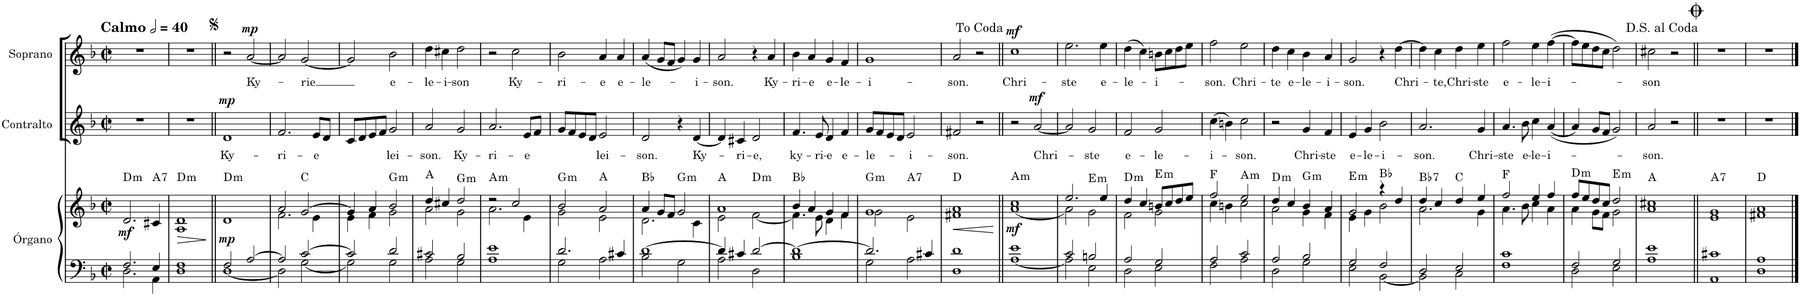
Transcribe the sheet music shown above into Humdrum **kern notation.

**kern	**kern	**dynam	**harte	**kern	**text	**dynam	**kern	**text	**dynam
*part3	*part3	*part3	*part3	*part2	*part2	*part2	*part1	*part1	*part1
*staff4	*staff3	*staff3/4	*	*staff2	*staff2	*staff2	*staff1	*staff1	*staff1
*I"Órgano	*	*	*	*I"Contralto	*	*	*I"Soprano	*	*
*	*	*	*	*I'C.	*	*	*I'S.	*	*
*clefF4	*clefG2	*	*	*clefG2	*	*	*clefG2	*	*
*k[b-]	*k[b-]	*	*	*k[b-]	*	*	*k[b-]	*	*
*M2/2	*M2/2	*	*	*M2/2	*	*	*M2/2	*	*
*met(c|)	*met(c|)	*	*	*met(c|)	*	*	*met(c|)	*	*
*MM80	*MM80	*	*	*MM80	*	*	*MM80	*	*
=1	=1	=1	=1	=1	=1	=1	=1	=1	=1
*^	*	*	*	*	*	*	*	*	*
!	!	!	!	!	!	!	!	!LO:TX:a:B:t=Calmo	!	!
!	!	!	!LO:DY:b	!LO:H:kt=m	!	!	!	!	!	!
2.F/	2.D\	2.d/	mf	D:min	1r	.	.	1r	.	.
!	!	!	!	!LO:H:kt=7	!	!	!	!	!	!
4E/	4AA\	4c#X/	.	A:7	.	.	.	.	.	.
=2	=2	=2	=2	=2	=2	=2	=2	=2	=2	=2
!	!	!	!LO:HP:b	!LO:H:kt=m	!	!	!	!	!	!
1F	1D	1A 1d	>	D:min	1r	.	.	1r	.	.
*v	*v	*	*	*	*	*	*	*	*	*
.	.	]	.	.	.	.	.	.	.
=3||	=3||	=3||	=3||	=3||	=3||	=3||	=3||	=3||	=3||
*^	*	*	*	*	*	*	*	*	*
!	!	!	!LO:DY:b	!LO:H:kt=m	!	!LO:LY:b	!LO:DY:a	!	!	!
2F/	[1D	1d	mp	D:min	1d	Ky-	mp	2r	.	.
!	!	!	!	!	!	!	!	!	!LO:LY:b	!LO:DY:a
[2A/	.	.	.	.	.	.	.	[2a/	Ky-	mp
=4	=4	=4	=4	=4	=4	=4	=4	=4	=4	=4
*	*	*^	*	*	*	*	*	*	*	*
!	!	!	!	!	!	!	!LO:LY:b	!	!	!	!
2A/]	2D\]	2a/	2.f\	.	.	2.f/	-ri-	.	2a/]	.	.
!	!	!	!	!	!	!	!	!	!	!LO:LY:b	!
[2c/	[2G\	[2g/	.	.	C:maj	.	.	.	[2g/	-rie	.
!	!	!	!	!	!	!	!LO:LY:b	!	!	!	!
.	.	.	4e\	.	.	8e/L	-e	.	.	.	.
.	.	.	.	.	.	8d/J	.	.	.	.	.
=5	=5	=5	=5	=5	=5	=5	=5	=5	=5	=5	=5
2c/]	2G\]	4g/]	4e\	.	.	8c/L	.	.	2g/]	.	.
.	.	.	.	.	.	8d/	.	.	.	.	.
.	.	4a/	4f\	.	.	8e/	.	.	.	.	.
.	.	.	.	.	.	8f/J	.	.	.	.	.
!	!	!	!	!	!LO:H:kt=m	!	!LO:LY:b	!	!	!LO:LY:b	!
2d/	2G\	2b-/	2g\	.	G:min	2g/	-lei-	.	2b-\	e-	.
=6	=6	=6	=6	=6	=6	=6	=6	=6	=6	=6	=6
!	!	!	!	!	!	!	!LO:LY:b	!	!	!LO:LY:b	!
2c#X/	2A\	4dd/	2a\	.	A:maj	2a/	-son.	.	4dd\	-le-	.
!	!	!	!	!	!	!	!	!	!	!LO:LY:b	!
.	.	4cc#X/	.	.	.	.	.	.	4cc#X\	-i-	.
!	!	!	!	!	!LO:H:kt=m	!	!LO:LY:b	!	!	!LO:LY:b	!
2B-/	2G\	2dd/	2g\	.	G:min	2g/	Ky-	.	2dd\	-son	.
=7	=7	=7	=7	=7	=7	=7	=7	=7	=7	=7	=7
!	!	!	!	!	!LO:H:kt=m	!	!LO:LY:b	!	!	!	!
1e	1A	2r	2.a\	.	A:min	2.a/	-ri-	.	2r	.	.
!	!	!	!	!	!	!	!	!	!	!LO:LY:b	!
.	.	2cc/	.	.	.	.	.	.	2cc\	Ky-	.
!	!	!	!	!	!	!	!LO:LY:b	!	!	!	!
.	.	.	4e\	.	.	8e/L	-e	.	.	.	.
.	.	.	.	.	.	8f/J	.	.	.	.	.
=8	=8	=8	=8	=8	=8	=8	=8	=8	=8	=8	=8
!	!	!	!	!	!LO:H:kt=m	!	!	!	!	!LO:LY:b	!
2.d/	2G\	2b-/	2g\	.	G:min	8g/L	.	.	2b-\	-ri-	.
.	.	.	.	.	.	8f/	.	.	.	.	.
.	.	.	.	.	.	8e/	.	.	.	.	.
.	.	.	.	.	.	8d/J	.	.	.	.	.
!	!	!	!	!	!	!	!LO:LY:b	!	!	!LO:LY:b	!
.	2A\	2a/	2e\	.	A:maj	2e/	-lei-	.	4a/	-e	.
!	!	!	!	!	!	!	!	!	!	!LO:LY:b	!
4c#X/	.	.	.	.	.	.	.	.	4a/	e-	.
=9	=9	=9	=9	=9	=9	=9	=9	=9	=9	=9	=9
!	!	!	!	!	!	!	!LO:LY:b	!	!	!LO:LY:b	!
[1d	2B-\	4a/	2.d\	.	Bb:maj	2d/	-son.	.	(4a/	-le-	.
.	.	8g/L	.	.	.	.	.	.	8g/L	.	.
.	.	8f/J	.	.	.	.	.	.	8f/J	.	.
!	!	!	!	!	!LO:H:kt=m	!	!	!	!	!	!
.	2G\	2g/	.	.	G:min	4r	.	.	4g/)	.	.
!	!	!	!	!	!	!	!LO:LY:b	!	!	!LO:LY:b	!
.	.	.	4c\	.	.	[4d/	Ky-	.	4g/	-i-	.
=10	=10	=10	=10	=10	=10	=10	=10	=10	=10	=10	=10
!	!	!	!	!	!	!	!	!	!	!LO:LY:b	!
4d/]	2A\	1a	2e\	.	A:maj	4d/]	.	.	2a/	-son.	.
!	!	!	!	!	!	!	!LO:LY:b	!	!	!	!
4c#X/	.	.	.	.	.	4c#X/	-ri-	.	.	.	.
!	!	!	!	!	!LO:H:kt=m	!	!LO:LY:b	!	!	!	!
[2d/	2D\	.	[2f\	.	D:min	2d/	-e,	.	4r	.	.
!	!	!	!	!	!	!	!	!	!	!LO:LY:b	!
.	.	.	.	.	.	.	.	.	4a/	Ky-	.
=11	=11	=11	=11	=11	=11	=11	=11	=11	=11	=11	=11
!	!	!	!	!	!	!	!LO:LY:b	!	!	!LO:LY:b	!
1d_	1B-	4b-/	4.f\]	.	Bb:maj	4.f/	ky-	.	4b-\	-ri-	.
!	!	!	!	!	!	!	!	!	!	!LO:LY:b	!
.	.	4a/	.	.	.	.	.	.	4a/	-e	.
!	!	!	!	!	!	!	!LO:LY:b	!	!	!	!
.	.	.	8e\	.	.	8e/	-ri-	.	.	.	.
!	!	!	!	!	!	!	!LO:LY:b	!	!	!LO:LY:b	!
.	.	4g/	4d\	.	.	4d/	-e	.	4g/	e-	.
!	!	!	!	!	!	!	!LO:LY:b	!	!	!LO:LY:b	!
.	.	4f/	4f\	.	.	4f/	e-	.	4f/	-le-	.
=12	=12	=12	=12	=12	=12	=12	=12	=12	=12	=12	=12
!	!	!	!	!	!LO:H:kt=m	!	!LO:LY:b	!	!	!LO:LY:b	!
2.d/]	2G\	1g	2g\	.	G:min	8g/L	-le-	.	1g	-i-	.
.	.	.	.	.	.	8f/	.	.	.	.	.
.	.	.	.	.	.	8e/	.	.	.	.	.
.	.	.	.	.	.	8d/J	.	.	.	.	.
!	!	!	!	!	!LO:H:kt=7	!	!LO:LY:b	!	!	!	!
.	2A\	.	2e\	.	A:7	2e/	-i-	.	.	.	.
4c#X/	.	.	.	.	.	.	.	.	.	.	.
=13	=13	=13	=13	=13	=13	=13	=13	=13	=13	=13	=13
!	!	!	!	!LO:HP:b	!	!	!LO:LY:b	!	!	!LO:LY:b	!
1d	1D	1a	1f#X	<	D:maj	2f#X/	-son.	.	2a/	-son.	.
.	.	.	.	.	.	2r	.	.	2r	.	.
*v	*v	*	*	*	*	*	*	*	*	*	*
*	*v	*v	*	*	*	*	*	*	*	*
.	.	[	.	.	.	.	.	.	.
=14||	=14||	=14||	=14||	=14||	=14||	=14||	=14||	=14||	=14||
*^	*^	*	*	*	*	*	*	*	*
!	!	!	!	!LO:DY:b	!LO:H:kt=m	!	!	!	!	!LO:LY:b	!LO:DY:a
1e	[1A	1cc	[1a	mf	A:min	2r	.	.	1cc	Chri-	mf
!	!	!	!	!	!	!	!LO:LY:b	!LO:DY:a	!	!	!
.	.	.	.	.	.	[2a/	Chri-	mf	.	.	.
=15	=15	=15	=15	=15	=15	=15	=15	=15	=15	=15	=15
!	!	!	!	!	!	!	!	!	!	!LO:LY:b	!
2c/	2A\]	2.ee/	2a\]	.	.	2a/]	.	.	2.ee\	-ste	.
!	!	!	!	!	!LO:H:kt=m	!	!LO:LY:b	!	!	!	!
2Bn/	2E\	.	2g\	.	E:min	2g/	-ste	.	.	.	.
!	!	!	!	!	!	!	!	!	!	!LO:LY:b	!
.	.	4ee/	.	.	.	.	.	.	4ee\	e-	.
=16	=16	=16	=16	=16	=16	=16	=16	=16	=16	=16	=16
!	!	!	!	!	!LO:H:kt=m	!	!LO:LY:b	!	!	!LO:LY:b	!
2A/	2D\	4dd/	2f\	.	D:min	2f/	e-	.	(4dd\	-le-	.
.	.	4cc/	.	.	.	.	.	.	4cc\)	.	.
!	!	!	!	!	!LO:H:kt=m	!	!LO:LY:b	!	!	!LO:LY:b	!
2G/	2E\	8bn/L	2g\	.	E:min	2g/	-le-	.	8bn\L	-i-	.
.	.	8cc/	.	.	.	.	.	.	8cc\	.	.
.	.	8dd/	.	.	.	.	.	.	8dd\	.	.
.	.	8ee/J	.	.	.	.	.	.	8ee\J	.	.
=17	=17	=17	=17	=17	=17	=17	=17	=17	=17	=17	=17
!	!	!	!	!	!	!	!LO:LY:b	!	!	!LO:LY:b	!
2A/	2F\	2ff/	4cc\	.	F:maj	(4cc\	-i-	.	2ff\	-son.	.
.	.	.	4bn\	.	.	4bn\)	.	.	.	.	.
!	!	!	!	!	!LO:H:kt=m	!	!LO:LY:b	!	!	!LO:LY:b	!
2c/	2A\	2ee/	2cc\	.	A:min	2cc\	-son.	.	2ee\	Chri-	.
=18	=18	=18	=18	=18	=18	=18	=18	=18	=18	=18	=18
!	!	!	!	!	!LO:H:kt=m	!	!	!	!	!LO:LY:b	!
2A/	2D\	4dd/	2a\	.	D:min	2r	.	.	4dd\	-te	.
!	!	!	!	!	!	!	!	!	!	!LO:LY:b	!
.	.	4cc/	.	.	.	.	.	.	4cc\	e-	.
!	!	!	!	!	!LO:H:kt=m	!	!LO:LY:b	!	!	!LO:LY:b	!
2B-/	2G\	4b-/	4g\	.	G:min	4g/	Chri-	.	4b-\	-le-	.
!	!	!	!	!	!	!	!LO:LY:b	!	!	!LO:LY:b	!
.	.	4a/	4f\	.	.	4f/	-ste	.	4a/	-i-	.
=19	=19	=19	=19	=19	=19	=19	=19	=19	=19	=19	=19
!	!	!	!	!	!LO:H:kt=m	!	!LO:LY:b	!	!	!LO:LY:b	!
2G/	2E\	2g/	4e\	.	E:min	4e/	e-	.	2g/	-son.	.
!	!	!	!	!	!	!	!LO:LY:b	!	!	!	!
.	.	.	4g\	.	.	4g/	-le-	.	.	.	.
!	!	!	!	!	!	!	!LO:LY:b	!	!	!	!
2F/	[2BB-\	4r	2b-\	.	Bb:maj	2b-\	-i-	.	4r	.	.
!	!	!	!	!	!	!	!	!	!	!LO:LY:b	!
.	.	4dd/	.	.	.	.	.	.	[4dd\	Chri-	.
=20	=20	=20	=20	=20	=20	=20	=20	=20	=20	=20	=20
!	!	!	!	!	!LO:H:kt=7	!	!LO:LY:b	!	!	!	!
2D/	2BB-\]	4dd/	2.a\	.	Bb:7	2.a/	-son.	.	4dd\]	.	.
!	!	!	!	!	!	!	!	!	!	!LO:LY:b	!
.	.	4cc/	.	.	.	.	.	.	4cc\	-te,	.
!	!	!	!	!	!	!	!	!	!	!LO:LY:b	!
2E/	2C\	4dd/	.	.	C:maj	.	.	.	4dd\	Chri-	.
!	!	!	!	!	!	!	!LO:LY:b	!	!	!LO:LY:b	!
.	.	4ee/	4g\	.	.	4g/	Chri-	.	4ee\	-ste	.
=21	=21	=21	=21	=21	=21	=21	=21	=21	=21	=21	=21
!	!	!	!	!	!	!	!LO:LY:b	!	!	!LO:LY:b	!
1c	1F	2ff/	4.a\	.	F:maj	4.a/	-ste	.	2ff\	e-	.
!	!	!	!	!	!	!	!LO:LY:b	!	!	!	!
.	.	.	8b-\	.	.	8b-\	e-	.	.	.	.
!	!	!	!	!	!	!	!LO:LY:b	!	!	!LO:LY:b	!
.	.	4ee/	4cc\	.	.	4cc\	-le-	.	4ee\	-le-	.
!	!	!	!	!	!	!	!LO:LY:b	!	!	!LO:LY:b	!
.	.	4ff/	4a\	.	.	((4a/	-i-	.	([4ff\	-i-	.
=22	=22	=22	=22	=22	=22	=22	=22	=22	=22	=22	=22
!	!	!	!	!	!LO:H:kt=m	!	!	!	!	!	!
2F/	2D\	8ff/L	4a\	.	D:min	4a/)	.	.	8ff\L]	.	.
.	.	8ee/	.	.	.	.	.	.	8ee\	.	.
.	.	8dd/	8g\L	.	.	8g/L	.	.	8dd\	.	.
.	.	8cc/J	8f\J	.	.	8f/J	.	.	8cc\J	.	.
!	!	!	!	!	!LO:H:kt=m	!	!	!	!	!	!
2G/	2E\	2dd/	2g\	.	E:min	2g/)	.	.	2dd\)	.	.
=23	=23	=23	=23	=23	=23	=23	=23	=23	=23	=23	=23
!	!	!	!	!	!	!	!LO:LY:b	!	!	!LO:LY:b	!
1e	1A	1cc#X	1a	.	A:maj	2a/	-son.	.	2cc#X\	-son	.
.	.	.	.	.	.	2r	.	.	2r	.	.
*	*	*v	*v	*	*	*	*	*	*	*	*
=24||	=24||	=24||	=24||	=24||	=24||	=24||	=24||	=24||	=24||	=24||
!	!	!	!	!LO:H:kt=7	!	!	!	!	!	!
1c#X	1AA	1e 1g	.	A:7	1r	.	.	1r	.	.
*v	*v	*	*	*	*	*	*	*	*	*
=25	=25	=25	=25	=25	=25	=25	=25	=25	=25
1D 1A	1f#X 1a	.	D:maj	1r	.	.	1r	.	.
==	==	==	==	==	==	==	==	==	==
*-	*-	*-	*-	*-	*-	*-	*-	*-	*-
